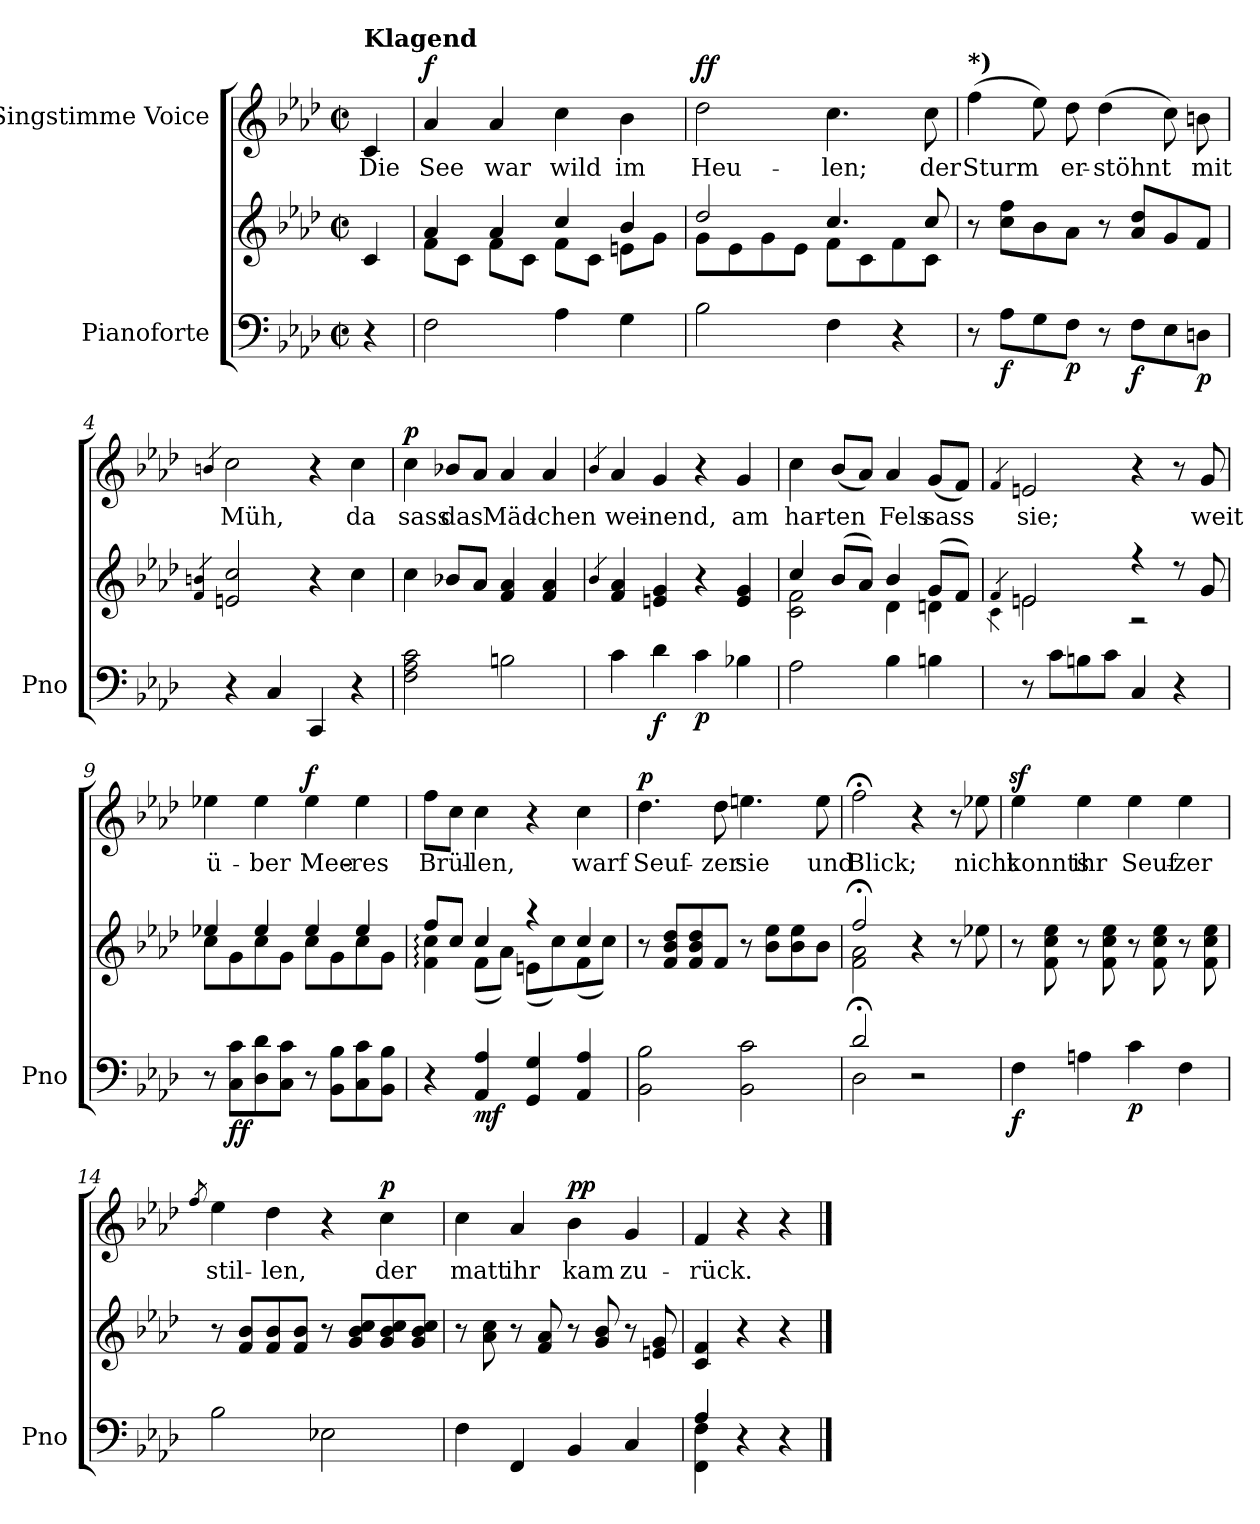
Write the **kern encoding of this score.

**kern	**kern	**dynam	**kern	**text	**dynam
*part2	*part2	*part2	*part1	*part1	*part1
*staff3	*staff2	*staff2/3	*staff1	*staff1	*staff1
*I"Pianoforte	*	*	*I"Singstimme Voice	*	*
*I'Pno	*	*	*	*	*
*clefF4	*clefG2	*	*clefG2	*	*
*k[b-e-a-d-]	*k[b-e-a-d-]	*	*k[b-e-a-d-]	*	*
*M2/2	*M2/2	*	*M2/2	*	*
*met(c|)	*met(c|)	*	*met(c|)	*	*
=	=	=	=	=	=
!	!	!	!LO:TX:a:B:t=Klagend	!	!
!	!	!	!	!LO:LY:b	!
4r	4c/	.	4c/	Die	.
=1	=1	=1	=1	=1	=1
*	*^	*	*	*	*
!	!	!	!	!	!LO:LY:b	!LO:DY:a
2F\	4a-/	8f\L	.	4a-/	See	f
.	.	8c\J	.	.	.	.
!	!	!	!	!	!LO:LY:b	!
.	4a-/	8f\L	.	4a-/	war	.
.	.	8c\J	.	.	.	.
!	!	!	!	!	!LO:LY:b	!
4A-\	4cc/	8f\L	.	4cc\	wild	.
.	.	8c\J	.	.	.	.
!	!	!	!	!	!LO:LY:b	!
4G\	4b-/	8en\L	.	4b-\	im	.
.	.	8g\J	.	.	.	.
=2	=2	=2	=2	=2	=2	=2
!	!	!	!	!	!LO:LY:b	!LO:DY:a
2B-\	2dd-/	8g\L	.	2dd-\	Heu-	ff
.	.	8e-\	.	.	.	.
.	.	8g\	.	.	.	.
.	.	8e-\J	.	.	.	.
!	!	!	!	!	!LO:LY:b	!
4F\	4.cc/	8f\L	.	4.cc\	-len;	.
.	.	8c\	.	.	.	.
4r	.	8f\	.	.	.	.
!	!	!	!	!	!LO:LY:b	!
.	8cc/	8c\J	.	8cc\	der	.
=3	=3	=3	=3	=3	=3	=3
!	!	!	!	!LO:TX:a:B:t=*)	!	!
!	!LO:TX:a:B:t=*)	!	!	!	!	!
!	!	!	!	!	!LO:LY:b	!
*	*v	*v	*	*	*	*
8r	8r	.	(>4ff\	Sturm	.
!	!	!LO:DY:b=2	!	!	!
8A-\L	8cc\ 8ff\L	f	.	.	.
8G\	8b-\	.	8ee-\)	.	.
!	!	!LO:DY:b=2	!	!LO:LY:b	!
8F\J	8a-\J	p	8dd-\	er-	.
!	!	!	!	!LO:LY:b	!
8r	8r	.	(>4dd-\	-stöhnt	.
!	!	!LO:DY:b=2	!	!	!
8F\L	8a-/ 8dd-/L	f	.	.	.
8E-\	8g/	.	8cc\)	.	.
!	!	!LO:DY:b=2	!	!LO:LY:b	!
8Dn\J	8f/J	p	8bn\	mit	.
=4	=4	=4	=4	=4	=4
.	4qf/ 4qbn/	.	4qbn/	.	.
!	!	!	!	!LO:LY:b	!
4r	2en/ 2cc/	.	2cc\	Müh,	.
4C/	.	.	.	.	.
4CC/	4r	.	4r	.	.
!	!	!	!	!LO:LY:b	!
4r	4cc\	.	4cc\	da	.
!!LO:LB:g=z
=5	=5	=5	=5	=5	=5
!	!	!	!	!LO:LY:b	!LO:DY:a
2F\ 2A-\ 2c\	4cc\	.	4cc\	sass	p
!	!	!	!	!LO:LY:b	!
.	8b-X/L	.	8b-X/L	das	.
.	8a-/J	.	8a-/J	.	.
!	!	!	!	!LO:LY:b	!
2Bn\	4f/ 4a-/	.	4a-/	Mäd-	.
!	!	!	!	!LO:LY:b	!
.	4f/ 4a-/	.	4a-/	-chen	.
=6	=6	=6	=6	=6	=6
.	4qb-/	.	4qb-/	.	.
!	!	!	!	!LO:LY:b	!
4c\	4f/ 4a-/	.	4a-/	wei-	.
!	!	!LO:DY:b=2	!	!LO:LY:b	!
4d-\	4en/ 4g/	f	4g/	-nend,	.
!	!	!LO:DY:b=2	!	!	!
4c\	4r	p	4r	.	.
!	!	!	!	!LO:LY:b	!
4B-X\	4e/ 4g/	.	4g/	am	.
=7	=7	=7	=7	=7	=7
*	*^	*	*	*	*
!	!	!	!	!	!LO:LY:b	!
2A-\	4cc/	2c\ 2f\	.	4cc\	har-	.
!	!	!	!	!	!LO:LY:b	!
.	(>8b-/L	.	.	(<8b-/L	-ten	.
.	8a-/J)	.	.	8a-/J)	.	.
!	!	!	!	!	!LO:LY:b	!
4B-\	4b-/	4d-\	.	4a-/	Fels	.
!	!	!	!	!	!LO:LY:b	!
4Bn\	(>8g/L	4dn\	.	(<8g/L	sass	.
.	8f/J)	.	.	8f/J)	.	.
=8	=8	=8	=8	=8	=8	=8
.	4qf/	4qc\	.	4qf/	.	.
!	!	!	!	!	!LO:LY:b	!
8r	2en/	2e\	.	2en/	sie;	.
8c\L	.	.	.	.	.	.
8Bn\	.	.	.	.	.	.
8c\J	.	.	.	.	.	.
4C/	4r	2r	.	4r	.	.
4r	8r	.	.	8r	.	.
!	!	!	!	!	!LO:LY:b	!
.	8g/	.	.	8g/	weit	.
!!LO:LB:g=z
=9	=9	=9	=9	=9	=9	=9
!	!	!	!	!	!LO:LY:b	!
8r	4ee-X/	8cc\L	.	4ee-X\	ü-	.
!	!	!	!LO:DY:b=2	!	!	!
8C\ 8c\L	.	8g\	ff	.	.	.
!	!	!	!	!	!LO:LY:b	!
8D-\ 8d-\	4ee-/	8cc\	.	4ee-\	-ber	.
8C\ 8c\J	.	8g\J	.	.	.	.
!	!	!	!	!	!LO:LY:b	!LO:DY:a
8r	4ee-/	8cc\L	.	4ee-\	Mee-	f
8BB-\ 8B-\L	.	8g\	.	.	.	.
!	!	!	!	!	!LO:LY:b	!
8C\ 8c\	4ee-/	8cc\	.	4ee-\	-res	.
8BB-\ 8B-\J	.	8g\J	.	.	.	.
=10	=10	=10	=10	=10	=10	=10
!	!	!	!	!	!LO:LY:b	!
4r	8ff/L	4f\: 4cc\:	.	8ff\L	Brül-	.
.	8cc/J	.	.	8cc\J	.	.
!	!	!	!LO:DY:b=2	!	!LO:LY:b	!
4AA-/ 4A-/	4cc/	(<8f\L	mf	4cc\	-len,	.
.	.	8a-\J)	.	.	.	.
4GG/ 4G/	4r	(<8en\L	.	4r	.	.
.	.	8cc\)	.	.	.	.
!	!	!	!	!	!LO:LY:b	!
4AA-/ 4A-/	4cc/	(<8f\	.	4cc\	warf	.
.	.	8cc\J)	.	.	.	.
=11	=11	=11	=11	=11	=11	=11
!	!	!	!	!	!LO:LY:b	!LO:DY:a
*	*v	*v	*	*	*	*
2BB-\ 2B-\	8r	.	4.dd-\	Seuf-	p
.	8f/ 8b-/ 8dd-/L	.	.	.	.
.	8f/ 8b-/ 8dd-/	.	.	.	.
!	!	!	!	!LO:LY:b	!
.	8f/J	.	8dd-\	-zer	.
!	!	!	!	!LO:LY:b	!
2BB-\ 2c\	8r	.	4.een\	sie	.
.	8b-\ 8ee-\L	.	.	.	.
.	8b-\ 8ee-\	.	.	.	.
!	!	!	!	!LO:LY:b	!
.	8b-\J	.	8ee\	und	.
=12	=12	=12	=12	=12	=12
*^	*^	*	*	*	*
!	!	!	!	!	!	!LO:LY:b	!
2d-;/	2D-\	2ff;</	2f\ 2a-\	.	2ff;<\	Blick;	.
2r	2ryy	4r	4ryy	.	4r	.	.
.	.	8r	8ryy	.	8r	.	.
!	!	!	!	!	!	!LO:LY:b	!
.	.	8ee-X\	8ryy	.	8ee-X\	nicht	.
*v	*v	*	*	*	*	*	*
!!LO:LB:g=z
=13	=13	=13	=13	=13	=13	=13
!	!	!	!LO:DY:b=2	!	!LO:LY:b	!
*	*v	*v	*	*	*	*
4F\	8r	f	4ee-z>\	konnts	.
.	8f\ 8cc\ 8ee-\	.	.	.	.
!	!	!	!	!LO:LY:b	!
4An\	8r	.	4ee-\	ihr	.
.	8f\ 8cc\ 8ee-\	.	.	.	.
!	!	!LO:DY:b=2	!	!LO:LY:b	!
4c\	8r	p	4ee-\	Seuf-	.
.	8f\ 8cc\ 8ee-\	.	.	.	.
!	!	!	!	!LO:LY:b	!
4F\	8r	.	4ee-\	-zer	.
.	8f\ 8cc\ 8ee-\	.	.	.	.
=14	=14	=14	=14	=14	=14
.	.	.	8qff/	.	.
!	!	!	!	!LO:LY:b	!
2B-\	8r	.	4ee-\	stil-	.
.	8f/ 8b-/L	.	.	.	.
!	!	!	!	!LO:LY:b	!
.	8f/ 8b-/	.	4dd-\	-len,	.
.	8f/ 8b-/J	.	.	.	.
2E-X\	8r	.	4r	.	.
.	8g/ 8b-/ 8cc/L	.	.	.	.
!	!	!	!	!LO:LY:b	!LO:DY:a
.	8g/ 8b-/ 8cc/	.	4cc\	der	p
.	8g/ 8b-/ 8cc/J	.	.	.	.
=15	=15	=15	=15	=15	=15
!	!	!	!	!LO:LY:b	!
4F\	8r	.	4cc\	matt	.
.	8a-\ 8cc\	.	.	.	.
!	!	!	!	!LO:LY:b	!
4FF/	8r	.	4a-/	ihr	.
.	8f/ 8a-/	.	.	.	.
!	!	!	!	!LO:LY:b	!LO:DY:a
4BB-/	8r	.	4b-\	kam	pp
.	8g/ 8b-/	.	.	.	.
!	!	!	!	!LO:LY:b	!
4C/	8r	.	4g/	zu-	.
.	8en/ 8g/	.	.	.	.
=16	=16	=16	=16	=16	=16
*^	*	*	*	*	*
!	!	!	!	!	!LO:LY:b	!
4A-/	4FF\ 4F\	4c/ 4f/	.	4f/	-rück.	.
4r	4ryy	4r	.	4r	.	.
4r	4ryy	4r	.	4r	.	.
*v	*v	*	*	*	*	*
==	==	==	==	==	==
*-	*-	*-	*-	*-	*-
